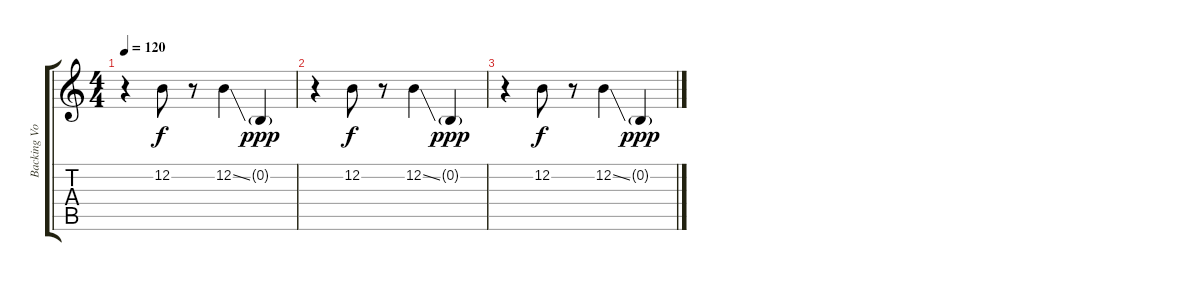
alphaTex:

\track ("Backing Vocals" "Backing Vo") {instrument voiceoohs}
\staff {score tabs}
\tuning (E4 B3 G3 D3 A2 E2) {hide}
\ts (4 4)
\tempo 120
\clef g2
\ks c
r.4{dy ppp} 12.2.8{dy f} r.8 12.2{ss}.4 0.2{g}.4{dy ppp} |
r.4{volume 0} 12.2.8{dy f} r.8 12.2{ss}.4 0.2{g}.4{dy ppp} |
r.4 12.2.8{dy f} r.8 12.2{ss}.4 0.2{g}.4{dy ppp}
